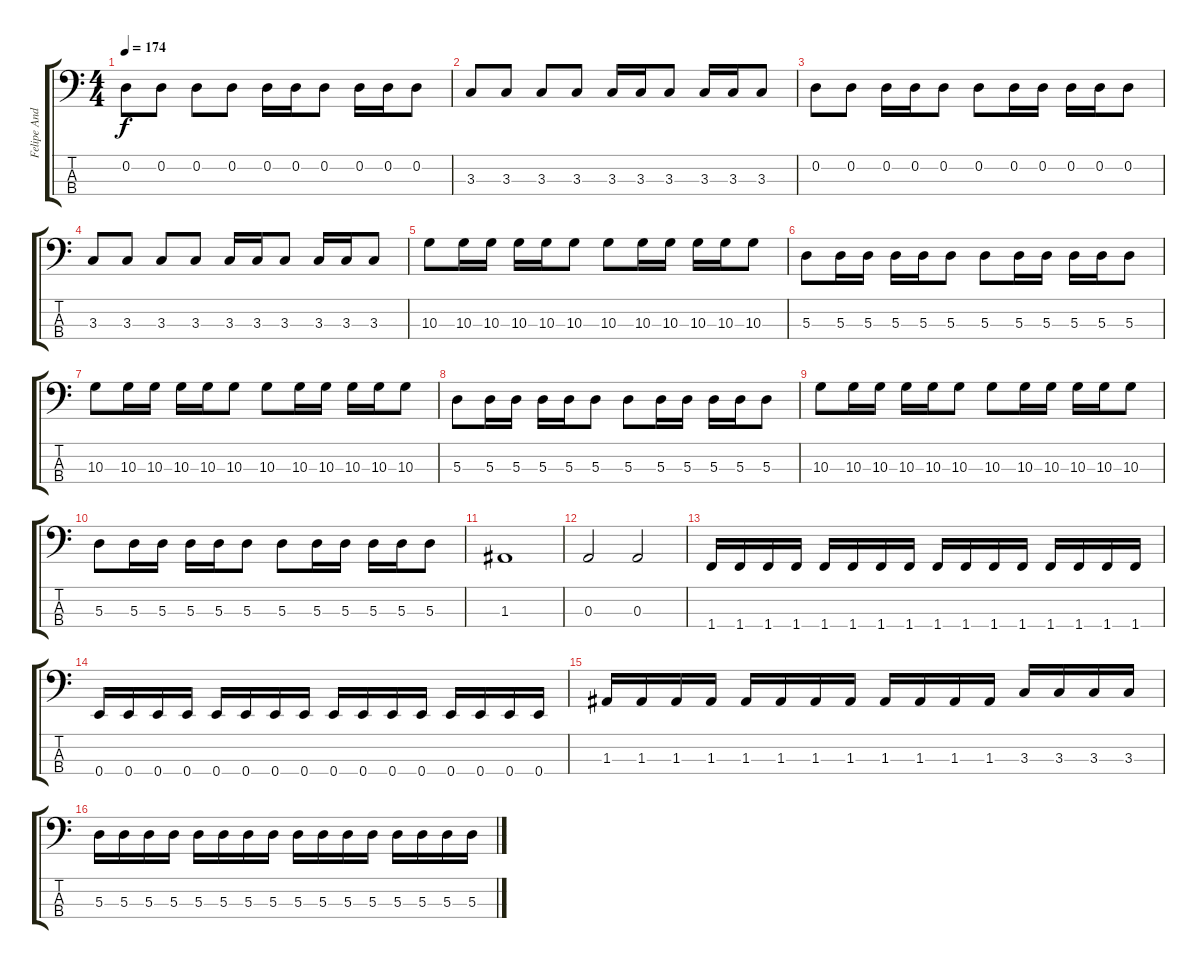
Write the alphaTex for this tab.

\track ("Felipe Andreolli" "Felipe And") {instrument electricbassfinger}
\staff {score tabs}
\tuning (G2 D2 A1 E1) {hide}
\ts (4 4)
\tempo 174
\clef f4
\ks c
0.2.8{dy f} 0.2.8 0.2.8 0.2.8 0.2.16 0.2.16 0.2.8 0.2.16 0.2.16 0.2.8 |
3.3.8 3.3.8 3.3.8 3.3.8 3.3.16 3.3.16 3.3.8 3.3.16 3.3.16 3.3.8 |
0.2.8 0.2.8 0.2.16 0.2.16 0.2.8 0.2.8 0.2.16 0.2.16 0.2.16 0.2.16 0.2.8 |
3.3.8 3.3.8 3.3.8 3.3.8 3.3.16 3.3.16 3.3.8 3.3.16 3.3.16 3.3.8 |
10.3.8 10.3.16 10.3.16 10.3.16 10.3.16 10.3.8 10.3.8 10.3.16 10.3.16 10.3.16 10.3.16 10.3.8 |
5.3.8 5.3.16 5.3.16 5.3.16 5.3.16 5.3.8 5.3.8 5.3.16 5.3.16 5.3.16 5.3.16 5.3.8 |
10.3.8 10.3.16 10.3.16 10.3.16 10.3.16 10.3.8 10.3.8 10.3.16 10.3.16 10.3.16 10.3.16 10.3.8 |
5.3.8 5.3.16 5.3.16 5.3.16 5.3.16 5.3.8 5.3.8 5.3.16 5.3.16 5.3.16 5.3.16 5.3.8 |
10.3.8 10.3.16 10.3.16 10.3.16 10.3.16 10.3.8 10.3.8 10.3.16 10.3.16 10.3.16 10.3.16 10.3.8 |
5.3.8 5.3.16 5.3.16 5.3.16 5.3.16 5.3.8 5.3.8 5.3.16 5.3.16 5.3.16 5.3.16 5.3.8 |
1.3.1 |
0.3.2 0.3.2 |
1.4.16 1.4.16 1.4.16 1.4.16 1.4.16 1.4.16 1.4.16 1.4.16 1.4.16 1.4.16 1.4.16 1.4.16 1.4.16 1.4.16 1.4.16 1.4.16 |
0.4.16 0.4.16 0.4.16 0.4.16 0.4.16 0.4.16 0.4.16 0.4.16 0.4.16 0.4.16 0.4.16 0.4.16 0.4.16 0.4.16 0.4.16 0.4.16 |
1.3.16 1.3.16 1.3.16 1.3.16 1.3.16 1.3.16 1.3.16 1.3.16 1.3.16 1.3.16 1.3.16 1.3.16 3.3.16 3.3.16 3.3.16 3.3.16 |
5.3.16 5.3.16 5.3.16 5.3.16 5.3.16 5.3.16 5.3.16 5.3.16 5.3.16 5.3.16 5.3.16 5.3.16 5.3.16 5.3.16 5.3.16 5.3.16
